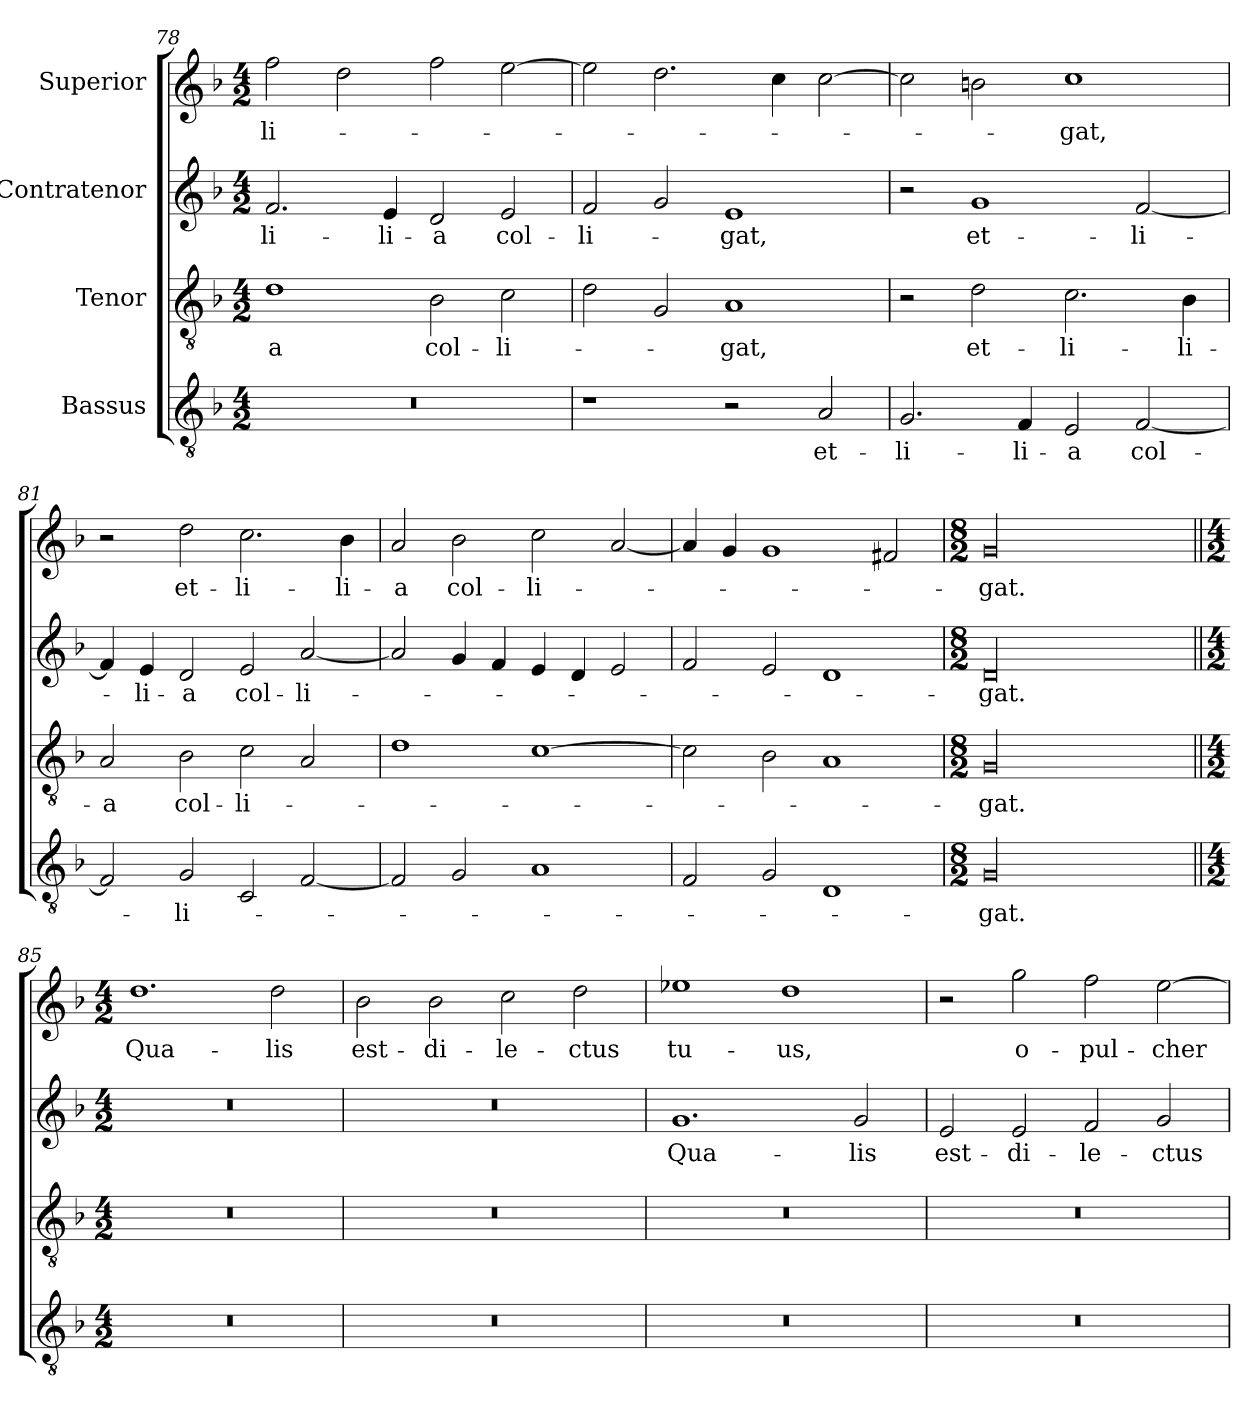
**kern	**text	**kern	**text	**kern	**text	**kern	**text
*part4	*part4	*part3	*part3	*part2	*part2	*part1	*part1
*staff4	*staff4	*staff3	*staff3	*staff2	*staff2	*staff1	*staff1
*I"Bassus	*	*I"Tenor	*	*I"Contratenor	*	*I"Superior	*
*clefGv2	*	*clefGv2	*	*clefG2	*	*clefG2	*
*k[b-]	*	*k[b-]	*	*k[b-]	*	*k[b-]	*
*M4/2	*	*M4/2	*	*M4/2	*	*M4/2	*
=78	=78	=78	=78	=78	=78	=78	=78
0r	.	1d\	-a	2.f/	li-	2ff\	-li-
.	.	.	.	.	.	2dd\	.
.	.	.	.	4e/	-li-	.	.
.	.	2B-\	col-	2d/	-a	2ff\	.
.	.	2c\	-li-	2e/	col-	[2ee\	.
=79	=79	=79	=79	=79	=79	=79	=79
1r	.	2d\	.	2f/	-li-	2ee\]	.
.	.	2G/	.	2g/	.	2.dd\	.
2r	.	1A/	-gat,	1e/	-gat,	.	.
.	.	.	.	.	.	4cc\	.
2A/	et-	.	.	.	.	[2cc\	.
=80	=80	=80	=80	=80	=80	=80	=80
2.G/	li-	2r	.	2r	.	2cc\]	.
.	.	2d\	et-	1g/	et-	2bn\	.
4F/	-li-	.	.	.	.	.	.
2E/	-a	2.c\	li-	.	.	1cc\	-gat,
[2F/	col-	.	.	[2f/	li-	.	.
.	.	4B-\	-li-	.	.	.	.
=81	=81	=81	=81	=81	=81	=81	=81
2F/]	.	2A/	-a	4f/]	.	2r	.
.	.	.	.	4e/	-li-	.	.
2G/	-li-	2B-\	col-	2d/	-a	2dd\	et-
2C/	.	2c\	-li-	2e/	col-	2.cc\	li-
[2F/	.	2A/	.	[2a/	-li-	.	.
.	.	.	.	.	.	4b-\	-li-
=82	=82	=82	=82	=82	=82	=82	=82
2F/]	.	1d\	.	2a/]	.	2a/	-a
2G/	.	.	.	4g/	.	2b-\	col-
.	.	.	.	4f/	.	.	.
1A/	.	[1c\	.	4e/	.	2cc\	-li-
.	.	.	.	4d/	.	.	.
.	.	.	.	2e/	.	[2a/	.
=83	=83	=83	=83	=83	=83	=83	=83
2F/	.	2c\]	.	2f/	.	4a/]	.
.	.	.	.	.	.	4g/	.
2G/	.	2B-\	.	2e/	.	1g/	.
1D/	.	1A/	.	1d/	.	.	.
.	.	.	.	.	.	2f#X/	.
=84	=84	=84	=84	=84	=84	=84	=84
*M8/2	*	*M8/2	*	*M8/2	*	*M8/2	*
00G/	-gat.	00G/	-gat.	00d/	-gat.	00g/	-gat.
=85||	=85||	=85||	=85||	=85||	=85||	=85||	=85||
*M4/2	*	*M4/2	*	*M4/2	*	*M4/2	*
0r	.	0r	.	0r	.	1.dd\	Qua-
.	.	.	.	.	.	2dd\	-lis
=86	=86	=86	=86	=86	=86	=86	=86
0r	.	0r	.	0r	.	2b-\	est-
.	.	.	.	.	.	2b-\	di-
.	.	.	.	.	.	2cc\	-le-
.	.	.	.	.	.	2dd\	-ctus
=87	=87	=87	=87	=87	=87	=87	=87
0r	.	0r	.	1.g/	Qua-	1ee-X\	tu-
.	.	.	.	.	.	1dd\	-us,
.	.	.	.	2g/	-lis	.	.
=88	=88	=88	=88	=88	=88	=88	=88
0r	.	0r	.	2e/	est-	2r	.
.	.	.	.	2e/	di-	2gg\	o-
.	.	.	.	2f/	-le-	2ff\	pul-
.	.	.	.	2g/	-ctus	[2ee\	-cher-
=	=	=	=	=	=	=	=
*-	*-	*-	*-	*-	*-	*-	*-
